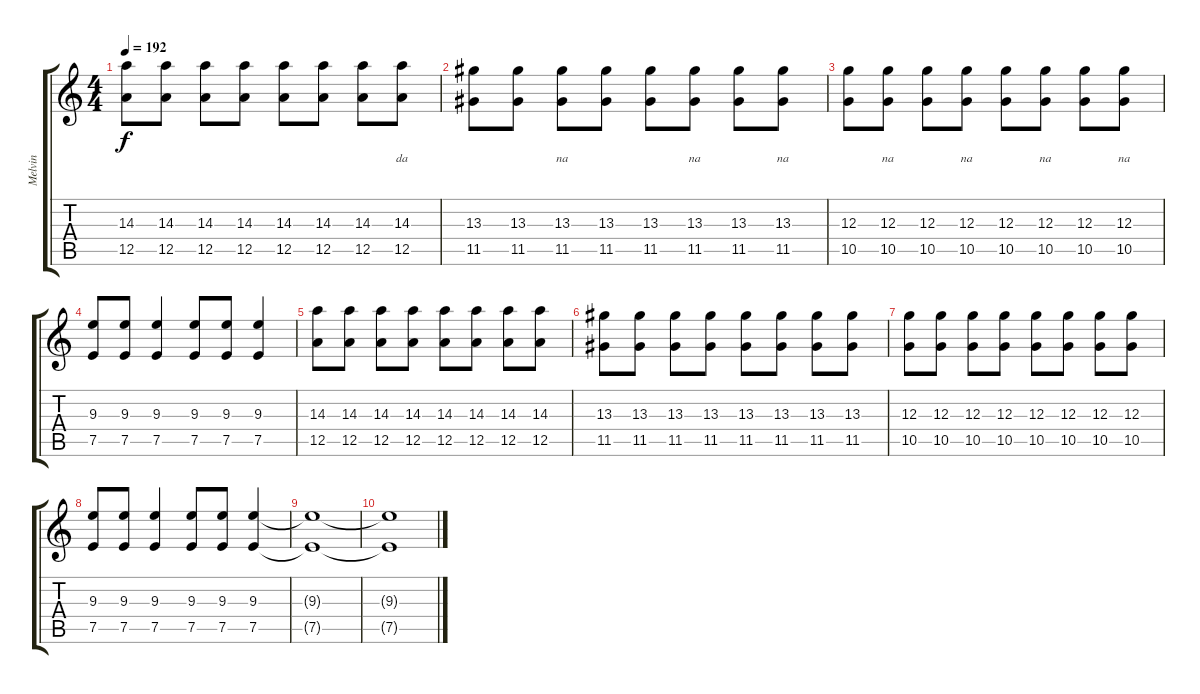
\track ("Melvin" "Melvin") {instrument overdrivenguitar}
\staff {score tabs}
\tuning (E4 B3 G3 D3 A2 E2) {hide}
\ts (4 4)
\tempo 192
\clef g2
\ks c
(14.3 12.5).8{lyrics (0 "") lyrics (1 "") lyrics (2 "") lyrics (3 "") lyrics (4 "") dy f volume 16} (14.3 12.5).8{lyrics (0 "") lyrics (1 "") lyrics (2 "") lyrics (3 "") lyrics (4 "")} (14.3 12.5).8{lyrics (0 "") lyrics (1 "") lyrics (2 "") lyrics (3 "") lyrics (4 "")} (14.3 12.5).8{lyrics (0 "") lyrics (1 "") lyrics (2 "") lyrics (3 "") lyrics (4 "")} (14.3 12.5).8{lyrics (0 "") lyrics (1 "") lyrics (2 "") lyrics (3 "") lyrics (4 "")} (14.3 12.5).8{lyrics (0 "") lyrics (1 "") lyrics (2 "") lyrics (3 "") lyrics (4 "")} (14.3 12.5).8{lyrics (0 "") lyrics (1 "") lyrics (2 "") lyrics (3 "") lyrics (4 "")} (14.3 12.5).8{lyrics (0 "da") lyrics (1 "") lyrics (2 "") lyrics (3 "") lyrics (4 "")} |
(13.3 11.5).8{lyrics (0 "") lyrics (1 "") lyrics (2 "") lyrics (3 "") lyrics (4 "")} (13.3 11.5).8{lyrics (0 "") lyrics (1 "") lyrics (2 "") lyrics (3 "") lyrics (4 "")} (13.3 11.5).8{lyrics (0 "na") lyrics (1 "") lyrics (2 "") lyrics (3 "") lyrics (4 "")} (13.3 11.5).8{lyrics (0 "") lyrics (1 "") lyrics (2 "") lyrics (3 "") lyrics (4 "")} (13.3 11.5).8{lyrics (0 "") lyrics (1 "") lyrics (2 "") lyrics (3 "") lyrics (4 "")} (13.3 11.5).8{lyrics (0 "na") lyrics (1 "") lyrics (2 "") lyrics (3 "") lyrics (4 "")} (13.3 11.5).8{lyrics (0 "") lyrics (1 "") lyrics (2 "") lyrics (3 "") lyrics (4 "")} (13.3 11.5).8{lyrics (0 "na") lyrics (1 "") lyrics (2 "") lyrics (3 "") lyrics (4 "")} |
(12.3 10.5).8{lyrics (0 "") lyrics (1 "") lyrics (2 "") lyrics (3 "") lyrics (4 "")} (12.3 10.5).8{lyrics (0 "na") lyrics (1 "") lyrics (2 "") lyrics (3 "") lyrics (4 "")} (12.3 10.5).8{lyrics (0 "") lyrics (1 "") lyrics (2 "") lyrics (3 "") lyrics (4 "")} (12.3 10.5).8{lyrics (0 "na") lyrics (1 "") lyrics (2 "") lyrics (3 "") lyrics (4 "")} (12.3 10.5).8{lyrics (0 "") lyrics (1 "") lyrics (2 "") lyrics (3 "") lyrics (4 "")} (12.3 10.5).8{lyrics (0 "na") lyrics (1 "") lyrics (2 "") lyrics (3 "") lyrics (4 "")} (12.3 10.5).8{lyrics (0 "") lyrics (1 "") lyrics (2 "") lyrics (3 "") lyrics (4 "")} (12.3 10.5).8{lyrics (0 "na") lyrics (1 "") lyrics (2 "") lyrics (3 "") lyrics (4 "")} |
(9.3 7.5).8 (9.3 7.5).8 (9.3 7.5).4 (9.3 7.5).8 (9.3 7.5).8 (9.3 7.5).4 |
(14.3 12.5).8{volume 16} (14.3 12.5).8 (14.3 12.5).8 (14.3 12.5).8 (14.3 12.5).8 (14.3 12.5).8 (14.3 12.5).8 (14.3 12.5).8 |
(13.3 11.5).8 (13.3 11.5).8 (13.3 11.5).8 (13.3 11.5).8 (13.3 11.5).8 (13.3 11.5).8 (13.3 11.5).8 (13.3 11.5).8 |
(12.3 10.5).8 (12.3 10.5).8 (12.3 10.5).8 (12.3 10.5).8 (12.3 10.5).8 (12.3 10.5).8 (12.3 10.5).8 (12.3 10.5).8 |
(9.3 7.5).8 (9.3 7.5).8 (9.3 7.5).4 (9.3 7.5).8 (9.3 7.5).8 (9.3 7.5).4 |
(9.3{t} 7.5{t}).1 |
(9.3{t} 7.5{t}).1
